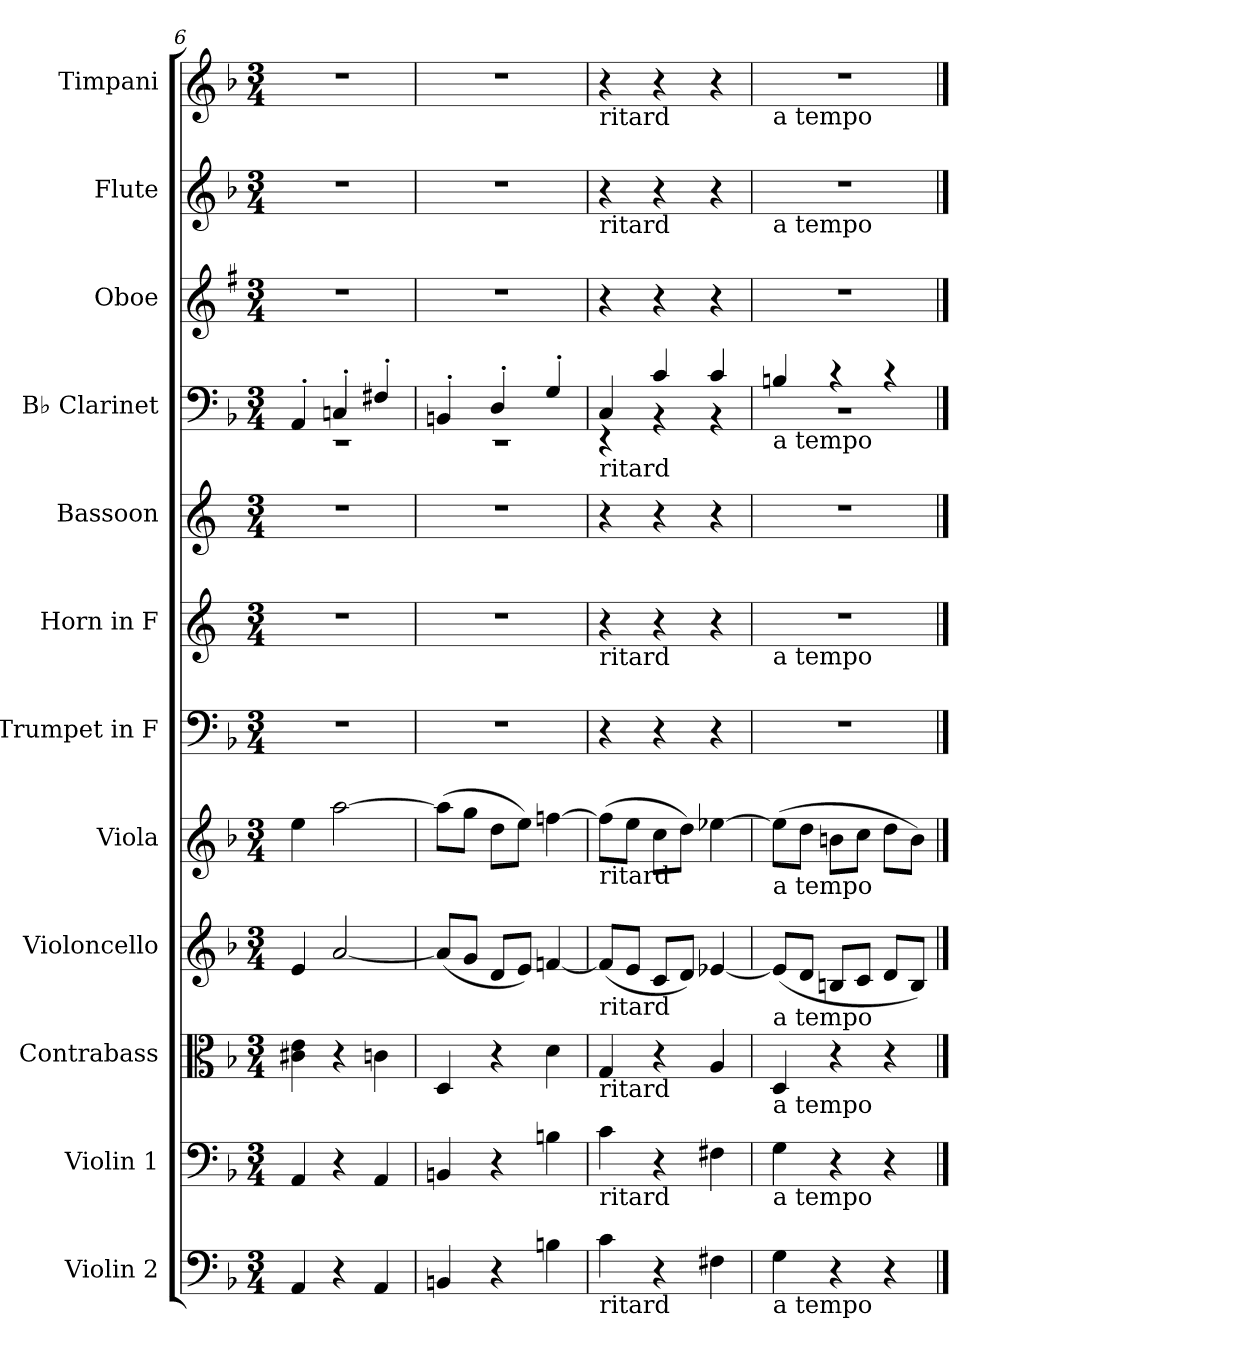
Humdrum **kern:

**kern	**kern	**kern	**kern	**kern	**kern	**kern	**kern	**kern	**kern	**kern	**kern
*part12	*part11	*part10	*part9	*part8	*part7	*part6	*part5	*part4	*part3	*part2	*part1
*staff12	*staff11	*staff10	*staff9	*staff8	*staff7	*staff6	*staff5	*staff4	*staff3	*staff2	*staff1
*I"Violin 2	*I"Violin 1	*I"Contrabass	*I"Violoncello	*I"Viola	*I"Trumpet in F	*I"Horn in F	*I"Bassoon	*I"B♭ Clarinet	*I"Oboe	*I"Flute	*I"Timpani
*I'Vln	*I'Vln	*I'Cb	*I'Vc	*I'Vla	*I'Tpt	*I'Hn	*I'Bsn	*I'Cl	*I'Ob	*I'Fl	*I'Timp
!!LO:PB:g=z
*clefF4	*clefF4	*clefC3	*clefG2	*clefG2	*clefF4	*clefG2	*clefG2	*clefF4	*clefG2	*clefG2	*clefG2
*ITrd7c12	*	*	*	*	*	*ITrd-3c-5	*ITrd4c7	*	*ITrd1c2	*	*
*k[b-]	*k[b-]	*k[b-]	*k[b-]	*k[b-]	*k[b-]	*k[b-]	*k[b-]	*k[b-]	*k[b-]	*k[b-]	*k[b-]
*M3/4	*M3/4	*M3/4	*M3/4	*M3/4	*M3/4	*M3/4	*M3/4	*M3/4	*M3/4	*M3/4	*M3/4
=6	=6	=6	=6	=6	=6	=6	=6	=6	=6	=6	=6
*	*	*	*	*	*	*	*	*^	*	*	*
4AAA/	4AA/	4c#X\ 4e\	4e/	4ee\	2.r	2.r	2.r	4AA'/	2.r	2.r	2.r	2.r
4r	4r	4r	[2a/	[2aa\	.	.	.	4Cn'/	.	.	.	.
4AAA/	4AA/	4cn\	.	.	.	.	.	4F#X'/	.	.	.	.
=7	=7	=7	=7	=7	=7	=7	=7	=7	=7	=7	=7	=7
4BBBn/	4BBn/	4D/	(<8a/L]	(>8aa\L]	2.r	2.r	2.r	4BBn'/	2.r	2.r	2.r	2.r
.	.	.	8g/J	8gg\J	.	.	.	.	.	.	.	.
4r	4r	4r	8d/L	8dd\L	.	.	.	4D'/	.	.	.	.
.	.	.	8e/J)	8ee\J)	.	.	.	.	.	.	.	.
4BBn\	4Bn\	4d\	[4fn/	[4ffn\	.	.	.	4G'/	.	.	.	.
=8	=8	=8	=8	=8	=8	=8	=8	=8	=8	=8	=8	=8
!	!	!	!	!	!	!	!	!	!	!	!	!LO:TX:b:t=ritard
!	!	!	!	!	!	!	!	!	!	!	!LO:TX:b:t=ritard	!
!	!	!	!	!	!	!	!	!LO:TX:b:t=ritard	!	!	!	!
!	!	!	!	!	!	!LO:TX:b:t=ritard	!	!	!	!	!	!
!	!	!	!	!LO:TX:b:t=ritard	!	!	!	!	!	!	!	!
!	!	!	!LO:TX:b:t=ritard	!	!	!	!	!	!	!	!	!
!	!	!LO:TX:b:t=ritard	!	!	!	!	!	!	!	!	!	!
!	!LO:TX:b:t=ritard	!	!	!	!	!	!	!	!	!	!	!
!LO:TX:b:t=ritard	!	!	!	!	!	!	!	!	!	!	!	!
4C\	4c\	4G/	(<8f/L]	(>8ff\L]	4r	4r	4r	4C/	4r	4r	4r	4r
.	.	.	8e/J	8ee\J	.	.	.	.	.	.	.	.
4r	4r	4r	8c/L	8cc\L	4r	4r	4r	4c/	4r	4r	4r	4r
.	.	.	8d/J)	8dd\J)	.	.	.	.	.	.	.	.
4FF#X\	4F#X\	4A/	[4e-X/	[4ee-X\	4r	4r	4r	4c/	4r	4r	4r	4r
=9	=9	=9	=9	=9	=9	=9	=9	=9	=9	=9	=9	=9
!	!	!	!	!	!	!	!	!	!	!	!	!LO:TX:b:t=a tempo
!	!	!	!	!	!	!	!	!	!	!	!LO:TX:b:t=a tempo	!
!	!	!	!	!	!	!	!	!LO:TX:b:t=a tempo	!	!	!	!
!	!	!	!	!	!	!LO:TX:b:t=a tempo	!	!	!	!	!	!
!	!	!	!	!LO:TX:b:t=a tempo	!	!	!	!	!	!	!	!
!	!	!	!LO:TX:b:t=a tempo	!	!	!	!	!	!	!	!	!
!	!	!LO:TX:b:t=a tempo	!	!	!	!	!	!	!	!	!	!
!	!LO:TX:b:t=a tempo	!	!	!	!	!	!	!	!	!	!	!
!LO:TX:b:t=a tempo	!	!	!	!	!	!	!	!	!	!	!	!
4GG\	4G\	4D/	(<8e-/L]	(>8ee-\L]	2.r	2.r	2.r	4Bn/	2.r	2.r	2.r	2.r
.	.	.	8d/J	8dd\J	.	.	.	.	.	.	.	.
4r	4r	4r	8Bn/L	8bn\L	.	.	.	4r	.	.	.	.
.	.	.	8c/J	8cc\J	.	.	.	.	.	.	.	.
4r	4r	4r	8d/L	8dd\L	.	.	.	4r	.	.	.	.
.	.	.	8B/J)	8b\J)	.	.	.	.	.	.	.	.
*	*	*	*	*	*	*	*	*v	*v	*	*	*
==	==	==	==	==	==	==	==	==	==	==	==
*-	*-	*-	*-	*-	*-	*-	*-	*-	*-	*-	*-
